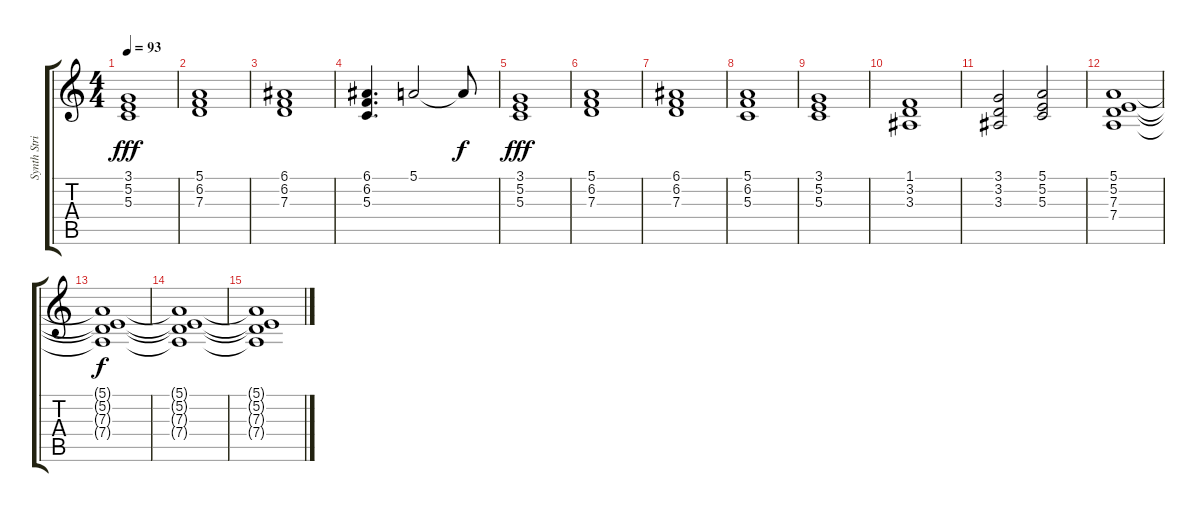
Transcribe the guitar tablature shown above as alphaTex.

\track ("Synth Strings" "Synth Stri") {instrument synthstrings1}
\staff {score tabs}
\tuning (E4 B3 G3 D3 A2 E2) {hide}
\ts (4 4)
\tempo 93
\clef g2
\ks c
(3.1 5.2 5.3).1{dy fff} |
(5.1 6.2 7.3).1 |
(6.1 6.2 7.3).1 |
(6.1 6.2 5.3).4{d} 5.1.2 5.1{t}.8{dy f} |
(3.1 5.2 5.3).1{dy fff} |
(5.1 6.2 7.3).1 |
(6.1 6.2 7.3).1 |
(5.1 6.2 5.3).1 |
(3.1 5.2 5.3).1 |
(1.1 3.2 3.3).1 |
(3.1 3.2 3.3).2 (5.1 5.2 5.3).2 |
(5.1 5.2 7.3 7.4).1 |
(5.1{t} 5.2{t} 7.3{t} 7.4{t}).1{dy f} |
(5.1{t} 5.2{t} 7.3{t} 7.4{t}).1 |
(5.1{t} 5.2{t} 7.3{t} 7.4{t}).1
